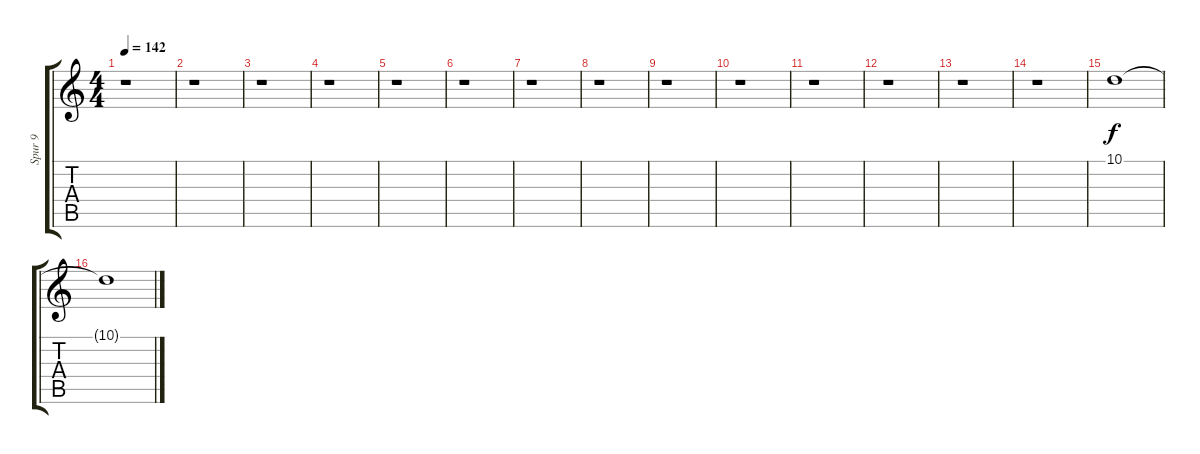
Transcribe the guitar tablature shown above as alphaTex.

\track ("Spur 9" "Spur 9") {instrument ocarina}
\staff {score tabs}
\tuning (E4 B3 G3 D3 A2 E2) {hide}
\ts (4 4)
\tempo 142
\clef g2
\ks c
r.1{dy f} |
r.1 |
r.1 |
r.1 |
r.1 |
r.1 |
r.1 |
r.1 |
r.1 |
r.1 |
r.1 |
r.1 |
r.1 |
r.1 |
10.1.1 |
10.1{t}.1
